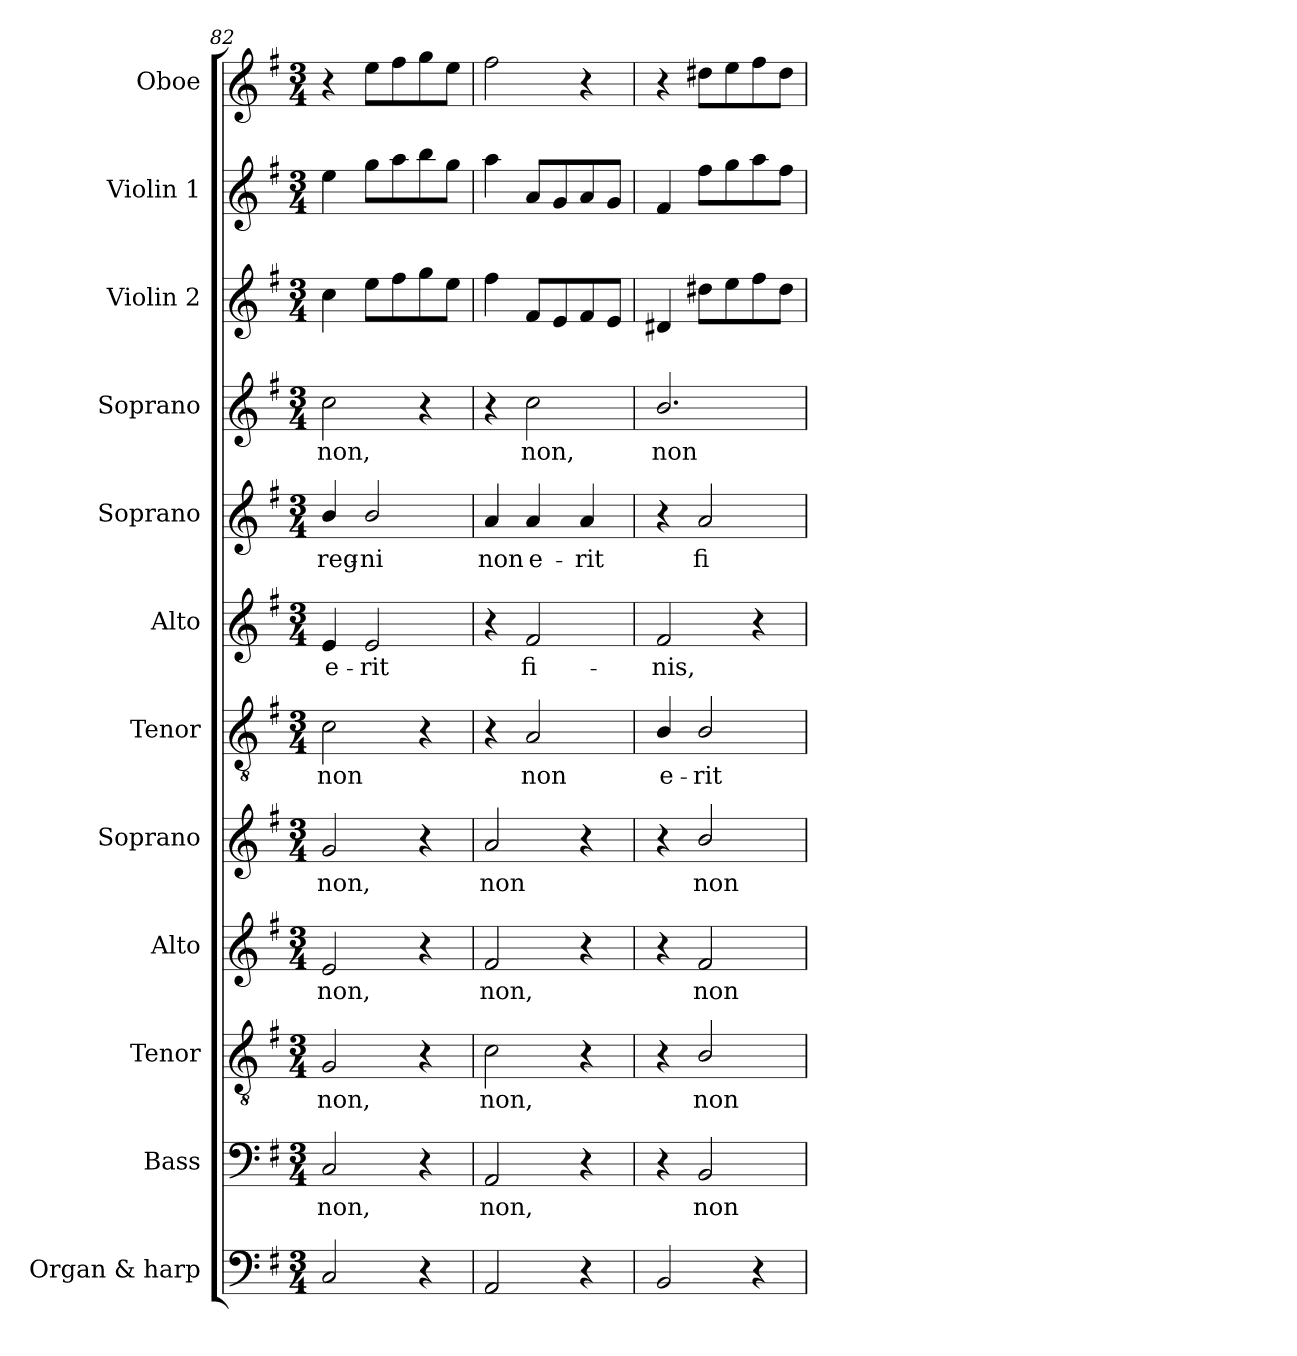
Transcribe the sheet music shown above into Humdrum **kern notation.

**kern	**kern	**text	**kern	**text	**kern	**text	**kern	**text	**kern	**text	**kern	**text	**kern	**text	**kern	**text	**kern	**kern	**kern
*part12	*part11	*part11	*part10	*part10	*part9	*part9	*part8	*part8	*part7	*part7	*part6	*part6	*part5	*part5	*part4	*part4	*part3	*part2	*part1
*staff12	*staff11	*staff11	*staff10	*staff10	*staff9	*staff9	*staff8	*staff8	*staff7	*staff7	*staff6	*staff6	*staff5	*staff5	*staff4	*staff4	*staff3	*staff2	*staff1
*I"Organ & harp	*I"Bass	*	*I"Tenor	*	*I"Alto	*	*I"Soprano	*	*I"Tenor	*	*I"Alto	*	*I"Soprano	*	*I"Soprano	*	*I"Violin 2	*I"Violin 1	*I"Oboe
*I'Org. & H.	*I'B.	*	*I'T.	*	*I'A.	*	*I'S.	*	*I'T.	*	*I'A.	*	*I'S.	*	*I'S.	*	*I'Vln. 2	*I'Vln. 1	*I'Ob.
*clefF4	*clefF4	*	*clefGv2	*	*clefG2	*	*clefG2	*	*clefGv2	*	*clefG2	*	*clefG2	*	*clefG2	*	*clefG2	*clefG2	*clefG2
*	*	*	*ITrd7c12	*	*	*	*	*	*ITrd7c12	*	*	*	*	*	*	*	*	*	*
*k[f#]	*k[f#]	*	*k[f#]	*	*k[f#]	*	*k[f#]	*	*k[f#]	*	*k[f#]	*	*k[f#]	*	*k[f#]	*	*k[f#]	*k[f#]	*k[f#]
*G:	*G:	*	*G:	*	*G:	*	*G:	*	*G:	*	*G:	*	*G:	*	*G:	*	*G:	*G:	*G:
*M3/4	*M3/4	*	*M3/4	*	*M3/4	*	*M3/4	*	*M3/4	*	*M3/4	*	*M3/4	*	*M3/4	*	*M3/4	*M3/4	*M3/4
=82	=82	=82	=82	=82	=82	=82	=82	=82	=82	=82	=82	=82	=82	=82	=82	=82	=82	=82	=82
!	!	!LO:LY:b:color=#000000	!	!	!	!	!	!	!	!	!	!	!	!	!	!	!	!	!
!	!	!	!	!LO:LY:b:color=#000000	!	!	!	!	!	!	!	!	!	!	!	!	!	!	!
!	!	!	!	!	!	!LO:LY:b:color=#000000	!	!	!	!	!	!	!	!	!	!	!	!	!
!	!	!	!	!	!	!	!	!LO:LY:b:color=#000000	!	!	!	!	!	!	!	!	!	!	!
!	!	!	!	!	!	!	!	!	!	!LO:LY:b:color=#000000	!	!	!	!	!	!	!	!	!
!	!	!	!	!	!	!	!	!	!	!	!	!LO:LY:b:color=#000000	!	!	!	!	!	!	!
!	!	!	!	!	!	!	!	!	!	!	!	!	!	!LO:LY:b:color=#000000	!	!	!	!	!
!	!	!	!	!	!	!	!	!	!	!	!	!	!	!	!	!LO:LY:b:color=#000000	!	!	!
2Ci/	2Ci/	non,	2GGi/	non,	2ei/	non,	2gi/	non,	2Ci\	non	4ei/	e-	4bi/	reg-	2cci\	non,	4cci\	4eei\	4r
!	!	!	!	!	!	!	!	!	!	!	!	!LO:LY:b:color=#000000	!	!	!	!	!	!	!
!	!	!	!	!	!	!	!	!	!	!	!	!	!	!LO:LY:b:color=#000000	!	!	!	!	!
.	.	.	.	.	.	.	.	.	.	.	2ei/	-rit	2bi/	-ni	.	.	8eei\L	8ggi\L	8eei\L
.	.	.	.	.	.	.	.	.	.	.	.	.	.	.	.	.	8ff#i\	8aai\	8ff#i\
4r	4r	.	4r	.	4r	.	4r	.	4r	.	.	.	.	.	4r	.	8ggi\	8bbi\	8ggi\
.	.	.	.	.	.	.	.	.	.	.	.	.	.	.	.	.	8eei\J	8ggi\J	8eei\J
!!LO:PB:g=z
=83	=83	=83	=83	=83	=83	=83	=83	=83	=83	=83	=83	=83	=83	=83	=83	=83	=83	=83	=83
!	!	!LO:LY:b:color=#000000	!	!	!	!	!	!	!	!	!	!	!	!	!	!	!	!	!
!	!	!	!	!LO:LY:b:color=#000000	!	!	!	!	!	!	!	!	!	!	!	!	!	!	!
!	!	!	!	!	!	!LO:LY:b:color=#000000	!	!	!	!	!	!	!	!	!	!	!	!	!
!	!	!	!	!	!	!	!	!LO:LY:b:color=#000000	!	!	!	!	!	!	!	!	!	!	!
!	!	!	!	!	!	!	!	!	!	!	!	!	!	!LO:LY:b:color=#000000	!	!	!	!	!
2AAi/	2AAi/	non,	2Ci\	non,	2f#i/	non,	2ai/	non	4r	.	4r	.	4ai/	non	4r	.	4ff#i\	4aai\	2ff#i\
!	!	!	!	!	!	!	!	!	!	!LO:LY:b:color=#000000	!	!	!	!	!	!	!	!	!
!	!	!	!	!	!	!	!	!	!	!	!	!LO:LY:b:color=#000000	!	!	!	!	!	!	!
!	!	!	!	!	!	!	!	!	!	!	!	!	!	!LO:LY:b:color=#000000	!	!	!	!	!
!	!	!	!	!	!	!	!	!	!	!	!	!	!	!	!	!LO:LY:b:color=#000000	!	!	!
.	.	.	.	.	.	.	.	.	2AAi/	non	2f#i/	fi-	4ai/	e-	2cci\	non,	8f#i/L	8ai/L	.
.	.	.	.	.	.	.	.	.	.	.	.	.	.	.	.	.	8ei/	8gi/	.
!	!	!	!	!	!	!	!	!	!	!	!	!	!	!LO:LY:b:color=#000000	!	!	!	!	!
4r	4r	.	4r	.	4r	.	4r	.	.	.	.	.	4ai/	-rit	.	.	8f#i/	8ai/	4r
.	.	.	.	.	.	.	.	.	.	.	.	.	.	.	.	.	8ei/J	8gi/J	.
=84	=84	=84	=84	=84	=84	=84	=84	=84	=84	=84	=84	=84	=84	=84	=84	=84	=84	=84	=84
!	!	!	!	!	!	!	!	!	!	!LO:LY:b:color=#000000	!	!	!	!	!	!	!	!	!
!	!	!	!	!	!	!	!	!	!	!	!	!LO:LY:b:color=#000000	!	!	!	!	!	!	!
!	!	!	!	!	!	!	!	!	!	!	!	!	!	!	!	!LO:LY:b:color=#000000	!	!	!
2BBi/	4r	.	4r	.	4r	.	4r	.	4BBi/	e-	2f#i/	-nis,	4r	.	2.bi/	non	4d#Xi/	4f#i/	4r
!	!	!LO:LY:b:color=#000000	!	!	!	!	!	!	!	!	!	!	!	!	!	!	!	!	!
!	!	!	!	!LO:LY:b:color=#000000	!	!	!	!	!	!	!	!	!	!	!	!	!	!	!
!	!	!	!	!	!	!LO:LY:b:color=#000000	!	!	!	!	!	!	!	!	!	!	!	!	!
!	!	!	!	!	!	!	!	!LO:LY:b:color=#000000	!	!	!	!	!	!	!	!	!	!	!
!	!	!	!	!	!	!	!	!	!	!LO:LY:b:color=#000000	!	!	!	!	!	!	!	!	!
!	!	!	!	!	!	!	!	!	!	!	!	!	!	!LO:LY:b:color=#000000	!	!	!	!	!
.	2BBi/	non	2BBi/	non	2f#i/	non	2bi/	non	2BBi/	-rit	.	.	2ai/	fi-	.	.	8dd#Xi\L	8ff#i\L	8dd#Xi\L
.	.	.	.	.	.	.	.	.	.	.	.	.	.	.	.	.	8eei\	8ggi\	8eei\
4r	.	.	.	.	.	.	.	.	.	.	4r	.	.	.	.	.	8ff#i\	8aai\	8ff#i\
.	.	.	.	.	.	.	.	.	.	.	.	.	.	.	.	.	8dd#i\J	8ff#i\J	8dd#i\J
=	=	=	=	=	=	=	=	=	=	=	=	=	=	=	=	=	=	=	=
*-	*-	*-	*-	*-	*-	*-	*-	*-	*-	*-	*-	*-	*-	*-	*-	*-	*-	*-	*-
